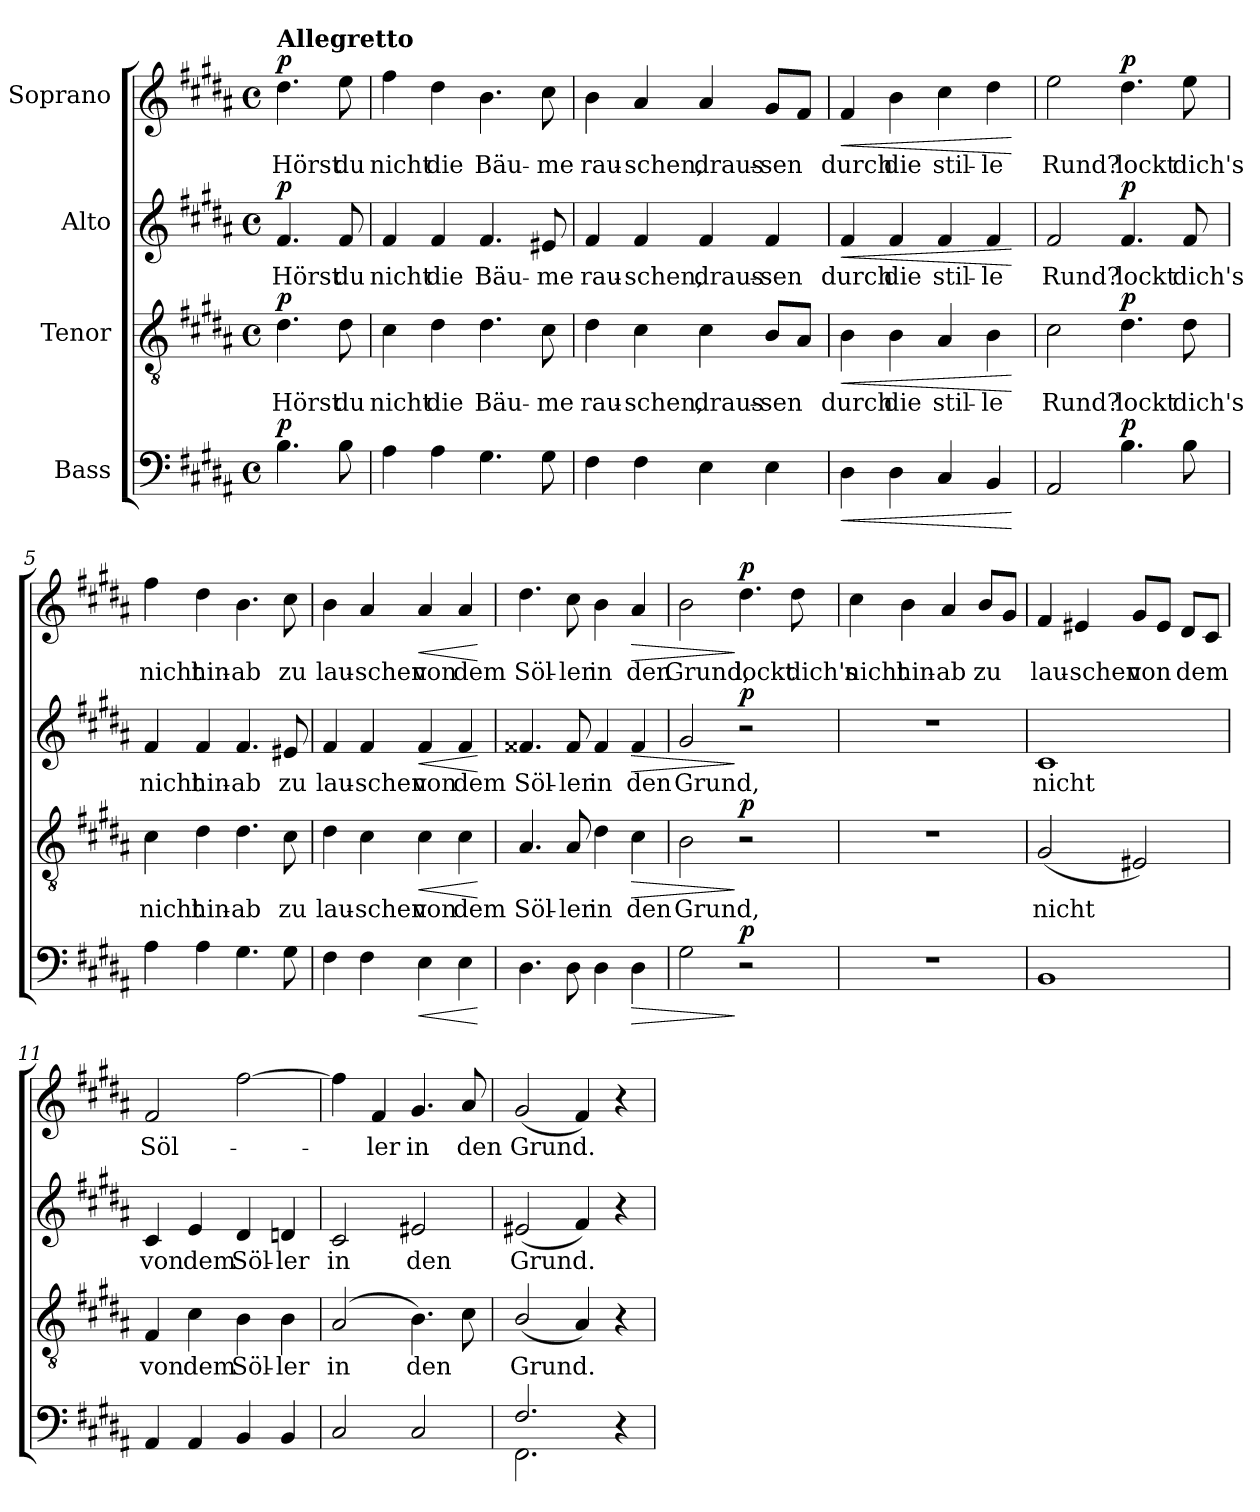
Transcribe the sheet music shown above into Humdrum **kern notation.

**kern	**dynam	**kern	**text	**dynam	**kern	**text	**dynam	**kern	**text	**dynam
*part4	*part4	*part3	*part3	*part3	*part2	*part2	*part2	*part1	*part1	*part1
*staff4	*staff4	*staff3	*staff3	*staff3	*staff2	*staff2	*staff2	*staff1	*staff1	*staff1
*I"Bass	*	*I"Tenor	*	*	*I"Alto	*	*	*I"Soprano	*	*
*clefF4	*	*clefGv2	*	*	*clefG2	*	*	*clefG2	*	*
*k[f#c#g#d#a#]	*	*k[f#c#g#d#a#]	*	*	*k[f#c#g#d#a#]	*	*	*k[f#c#g#d#a#]	*	*
*M4/4	*	*M4/4	*	*	*M4/4	*	*	*M4/4	*	*
*met(c)	*	*met(c)	*	*	*met(c)	*	*	*met(c)	*	*
=	=	=	=	=	=	=	=	=	=	=
!	!	!	!	!	!	!	!	!LO:TX:a:B:t=Allegretto	!	!
!	!LO:DY:a	!	!LO:LY:b	!LO:DY:a	!	!LO:LY:b	!LO:DY:a	!	!LO:LY:b	!LO:DY:a
4.B\	p	4.d#\	Hörst	p	4.f#/	Hörst	p	4.dd#\	Hörst	p
!	!	!	!LO:LY:b	!	!	!LO:LY:b	!	!	!LO:LY:b	!
8B\	.	8d#\	du	.	8f#/	du	.	8ee\	du	.
=1	=1	=1	=1	=1	=1	=1	=1	=1	=1	=1
!	!	!	!LO:LY:b	!	!	!LO:LY:b	!	!	!LO:LY:b	!
4A#\	.	4c#\	nicht	.	4f#/	nicht	.	4ff#\	nicht	.
!	!	!	!LO:LY:b	!	!	!LO:LY:b	!	!	!LO:LY:b	!
4A#\	.	4d#\	die	.	4f#/	die	.	4dd#\	die	.
!	!	!	!LO:LY:b	!	!	!LO:LY:b	!	!	!LO:LY:b	!
4.G#\	.	4.d#\	Bäu-	.	4.f#/	Bäu-	.	4.b\	Bäu-	.
!	!	!	!LO:LY:b	!	!	!LO:LY:b	!	!	!LO:LY:b	!
8G#\	.	8c#\	-me	.	8e#X/	-me	.	8cc#\	-me	.
=2	=2	=2	=2	=2	=2	=2	=2	=2	=2	=2
!	!	!	!LO:LY:b	!	!	!LO:LY:b	!	!	!LO:LY:b	!
4F#\	.	4d#\	rau-	.	4f#/	rau-	.	4b\	rau-	.
!	!	!	!LO:LY:b	!	!	!LO:LY:b	!	!	!LO:LY:b	!
4F#\	.	4c#\	-schen,	.	4f#/	-schen,	.	4a#/	-schen,	.
!	!	!	!LO:LY:b	!	!	!LO:LY:b	!	!	!LO:LY:b	!
4E\	.	4c#\	draus-	.	4f#/	draus-	.	4a#/	draus-	.
!	!	!	!LO:LY:b	!	!	!LO:LY:b	!	!	!LO:LY:b	!
4E\	.	8B/L	-sen	.	4f#/	-sen	.	8g#/L	-sen	.
.	.	8A#/J	.	.	.	.	.	8f#/J	.	.
!!LO:LB:g=z
=3	=3	=3	=3	=3	=3	=3	=3	=3	=3	=3
!	!LO:HP:b	!	!LO:LY:b	!LO:HP:b	!	!LO:LY:b	!LO:HP:b	!	!LO:LY:b	!LO:HP:b
4D#\	<	4B\	durch	<	4f#/	durch	<	4f#/	durch	<
!	!	!	!LO:LY:b	!	!	!LO:LY:b	!	!	!LO:LY:b	!
4D#\	.	4B\	die	.	4f#/	die	.	4b\	die	.
!	!	!	!LO:LY:b	!	!	!LO:LY:b	!	!	!LO:LY:b	!
4C#/	.	4A#/	stil-	.	4f#/	stil-	.	4cc#\	stil-	.
!	!	!	!LO:LY:b	!	!	!LO:LY:b	!	!	!LO:LY:b	!
4BB/	.	4B\	-le	.	4f#/	-le	.	4dd#\	-le	.
.	[	.	.	[	.	.	[	.	.	[
=4	=4	=4	=4	=4	=4	=4	=4	=4	=4	=4
!	!	!	!LO:LY:b	!	!	!LO:LY:b	!	!	!LO:LY:b	!
2AA#/	.	2c#\	Rund?	.	2f#/	Rund?	.	2ee\	Rund?	.
!	!LO:DY:a	!	!LO:LY:b	!LO:DY:a	!	!LO:LY:b	!LO:DY:a	!	!LO:LY:b	!LO:DY:a
4.B\	p	4.d#\	lockt	p	4.f#/	lockt	p	4.dd#\	lockt	p
!	!	!	!LO:LY:b	!	!	!LO:LY:b	!	!	!LO:LY:b	!
8B\	.	8d#\	dich's	.	8f#/	dich's	.	8ee\	dich's	.
=5	=5	=5	=5	=5	=5	=5	=5	=5	=5	=5
!	!	!	!LO:LY:b	!	!	!LO:LY:b	!	!	!LO:LY:b	!
4A#\	.	4c#\	nicht	.	4f#/	nicht	.	4ff#\	nicht	.
!	!	!	!LO:LY:b	!	!	!LO:LY:b	!	!	!LO:LY:b	!
4A#\	.	4d#\	hin-	.	4f#/	hin-	.	4dd#\	hin-	.
!	!	!	!LO:LY:b	!	!	!LO:LY:b	!	!	!LO:LY:b	!
4.G#\	.	4.d#\	-ab	.	4.f#/	-ab	.	4.b\	-ab	.
!	!	!	!LO:LY:b	!	!	!LO:LY:b	!	!	!LO:LY:b	!
8G#\	.	8c#\	zu	.	8e#X/	zu	.	8cc#\	zu	.
=6	=6	=6	=6	=6	=6	=6	=6	=6	=6	=6
!	!	!	!LO:LY:b	!	!	!LO:LY:b	!	!	!LO:LY:b	!
4F#\	.	4d#\	lau-	.	4f#/	lau-	.	4b\	lau-	.
!	!	!	!LO:LY:b	!	!	!LO:LY:b	!	!	!LO:LY:b	!
4F#\	.	4c#\	-schen	.	4f#/	-schen	.	4a#/	-schen	.
!	!LO:HP:b	!	!LO:LY:b	!LO:HP:b	!	!LO:LY:b	!LO:HP:b	!	!LO:LY:b	!LO:HP:b
4E\	<	4c#\	von	<	4f#/	von	<	4a#/	von	<
!	!	!	!LO:LY:b	!	!	!LO:LY:b	!	!	!LO:LY:b	!
4E\	.	4c#\	dem	.	4f#/	dem	.	4a#/	dem	.
.	[	.	.	[	.	.	[	.	.	[
!!LO:LB:g=z
=7	=7	=7	=7	=7	=7	=7	=7	=7	=7	=7
!	!	!	!LO:LY:b	!	!	!LO:LY:b	!	!	!LO:LY:b	!
4.D#\	.	4.A#/	Söl-	.	4.f##X/	Söl-	.	4.dd#\	Söl-	.
!	!	!	!LO:LY:b	!	!	!LO:LY:b	!	!	!LO:LY:b	!
8D#\	.	8A#/	-ler	.	8f##/	-ler	.	8cc#\	-ler	.
!	!	!	!LO:LY:b	!	!	!LO:LY:b	!	!	!LO:LY:b	!
4D#\	.	4d#\	in	.	4f##/	in	.	4b\	in	.
!	!LO:HP:b	!	!LO:LY:b	!LO:HP:b	!	!LO:LY:b	!LO:HP:b	!	!LO:LY:b	!LO:HP:b
4D#\	>	4c#\	den	>	4f##/	den	>	4a#/	den	>
=8	=8	=8	=8	=8	=8	=8	=8	=8	=8	=8
!	!	!	!LO:LY:b	!	!	!LO:LY:b	!	!	!LO:LY:b	!
2G#\	.	2B\	Grund,	.	2g#/	Grund,	.	2b\	Grund,	.
!	!LO:DY:n=1:a	!	!	!LO:DY:n=1:a	!	!	!LO:DY:n=1:a	!	!LO:LY:b	!LO:DY:n=1:a
2r	] p	2r	.	] p	2r	.	] p	4.dd#\	lockt	] p
!	!	!	!	!	!	!	!	!	!LO:LY:b	!
.	.	.	.	.	.	.	.	8dd#\	dich's	.
=9	=9	=9	=9	=9	=9	=9	=9	=9	=9	=9
!	!	!	!	!	!	!	!	!	!LO:LY:b	!
1r	.	1r	.	.	1r	.	.	4cc#\	nicht	.
!	!	!	!	!	!	!	!	!	!LO:LY:b	!
.	.	.	.	.	.	.	.	4b\	hin-	.
!	!	!	!	!	!	!	!	!	!LO:LY:b	!
.	.	.	.	.	.	.	.	4a#/	-ab	.
!	!	!	!	!	!	!	!	!	!LO:LY:b	!
.	.	.	.	.	.	.	.	8b/L	zu	.
.	.	.	.	.	.	.	.	8g#/J	.	.
=10	=10	=10	=10	=10	=10	=10	=10	=10	=10	=10
!	!	!	!LO:LY:b	!	!	!LO:LY:b	!	!	!LO:LY:b	!
1BB	.	(<2G#/	-nicht	.	1c#	nicht	.	4f#/	lau-	.
!	!	!	!	!	!	!	!	!	!LO:LY:b	!
.	.	.	.	.	.	.	.	4e#X/	-schen	.
!	!	!	!	!	!	!	!	!	!LO:LY:b	!
.	.	2E#X/)	.	.	.	.	.	8g#/L	von	.
.	.	.	.	.	.	.	.	8e#/J	.	.
!	!	!	!	!	!	!	!	!	!LO:LY:b	!
.	.	.	.	.	.	.	.	8d#/L	dem	.
.	.	.	.	.	.	.	.	8c#/J	.	.
!!LO:PB:g=z
=11	=11	=11	=11	=11	=11	=11	=11	=11	=11	=11
!	!	!	!LO:LY:b	!	!	!LO:LY:b	!	!	!LO:LY:b	!
4AA#/	.	4F#/	von	.	4c#/	von	.	2f#/	Söl-	.
!	!	!	!LO:LY:b	!	!	!LO:LY:b	!	!	!	!
4AA#/	.	4c#\	dem	.	4e/	dem	.	.	.	.
!	!	!	!LO:LY:b	!	!	!LO:LY:b	!	!	!	!
4BB/	.	4B\	Söl-	.	4d#/	Söl-	.	[2ff#\	.	.
!	!	!	!LO:LY:b	!	!	!LO:LY:b	!	!	!	!
4BB/	.	4B\	-ler	.	4dn/	-ler	.	.	.	.
=12	=12	=12	=12	=12	=12	=12	=12	=12	=12	=12
!	!	!	!LO:LY:b	!	!	!LO:LY:b	!	!	!	!
2C#/	.	(>2A#/	in	.	2c#/	in	.	4ff#\]	.	.
!	!	!	!	!	!	!	!	!	!LO:LY:b	!
.	.	.	.	.	.	.	.	4f#/	-ler	.
!	!	!	!LO:LY:b	!	!	!LO:LY:b	!	!	!LO:LY:b	!
2C#/	.	4.B\)	den	.	2e#X/	den	.	4.g#/	in	.
!	!	!	!	!	!	!	!	!	!LO:LY:b	!
.	.	8c#\	.	.	.	.	.	8a#/	den	.
=13	=13	=13	=13	=13	=13	=13	=13	=13	=13	=13
*^	*	*	*	*	*	*	*	*	*	*
!	!	!	!	!LO:LY:b	!	!	!LO:LY:b	!	!	!LO:LY:b	!
2.F#/	2.FF#\	.	(<2B/	Grund.	.	(<2e#X/	Grund.	.	(<2g#/	Grund.	.
.	.	.	4A#/)	.	.	4f#/)	.	.	4f#/)	.	.
4r	4ryy	.	4r	.	.	4r	.	.	4r	.	.
*v	*v	*	*	*	*	*	*	*	*	*	*
=	=	=	=	=	=	=	=	=	=	=
*-	*-	*-	*-	*-	*-	*-	*-	*-	*-	*-
